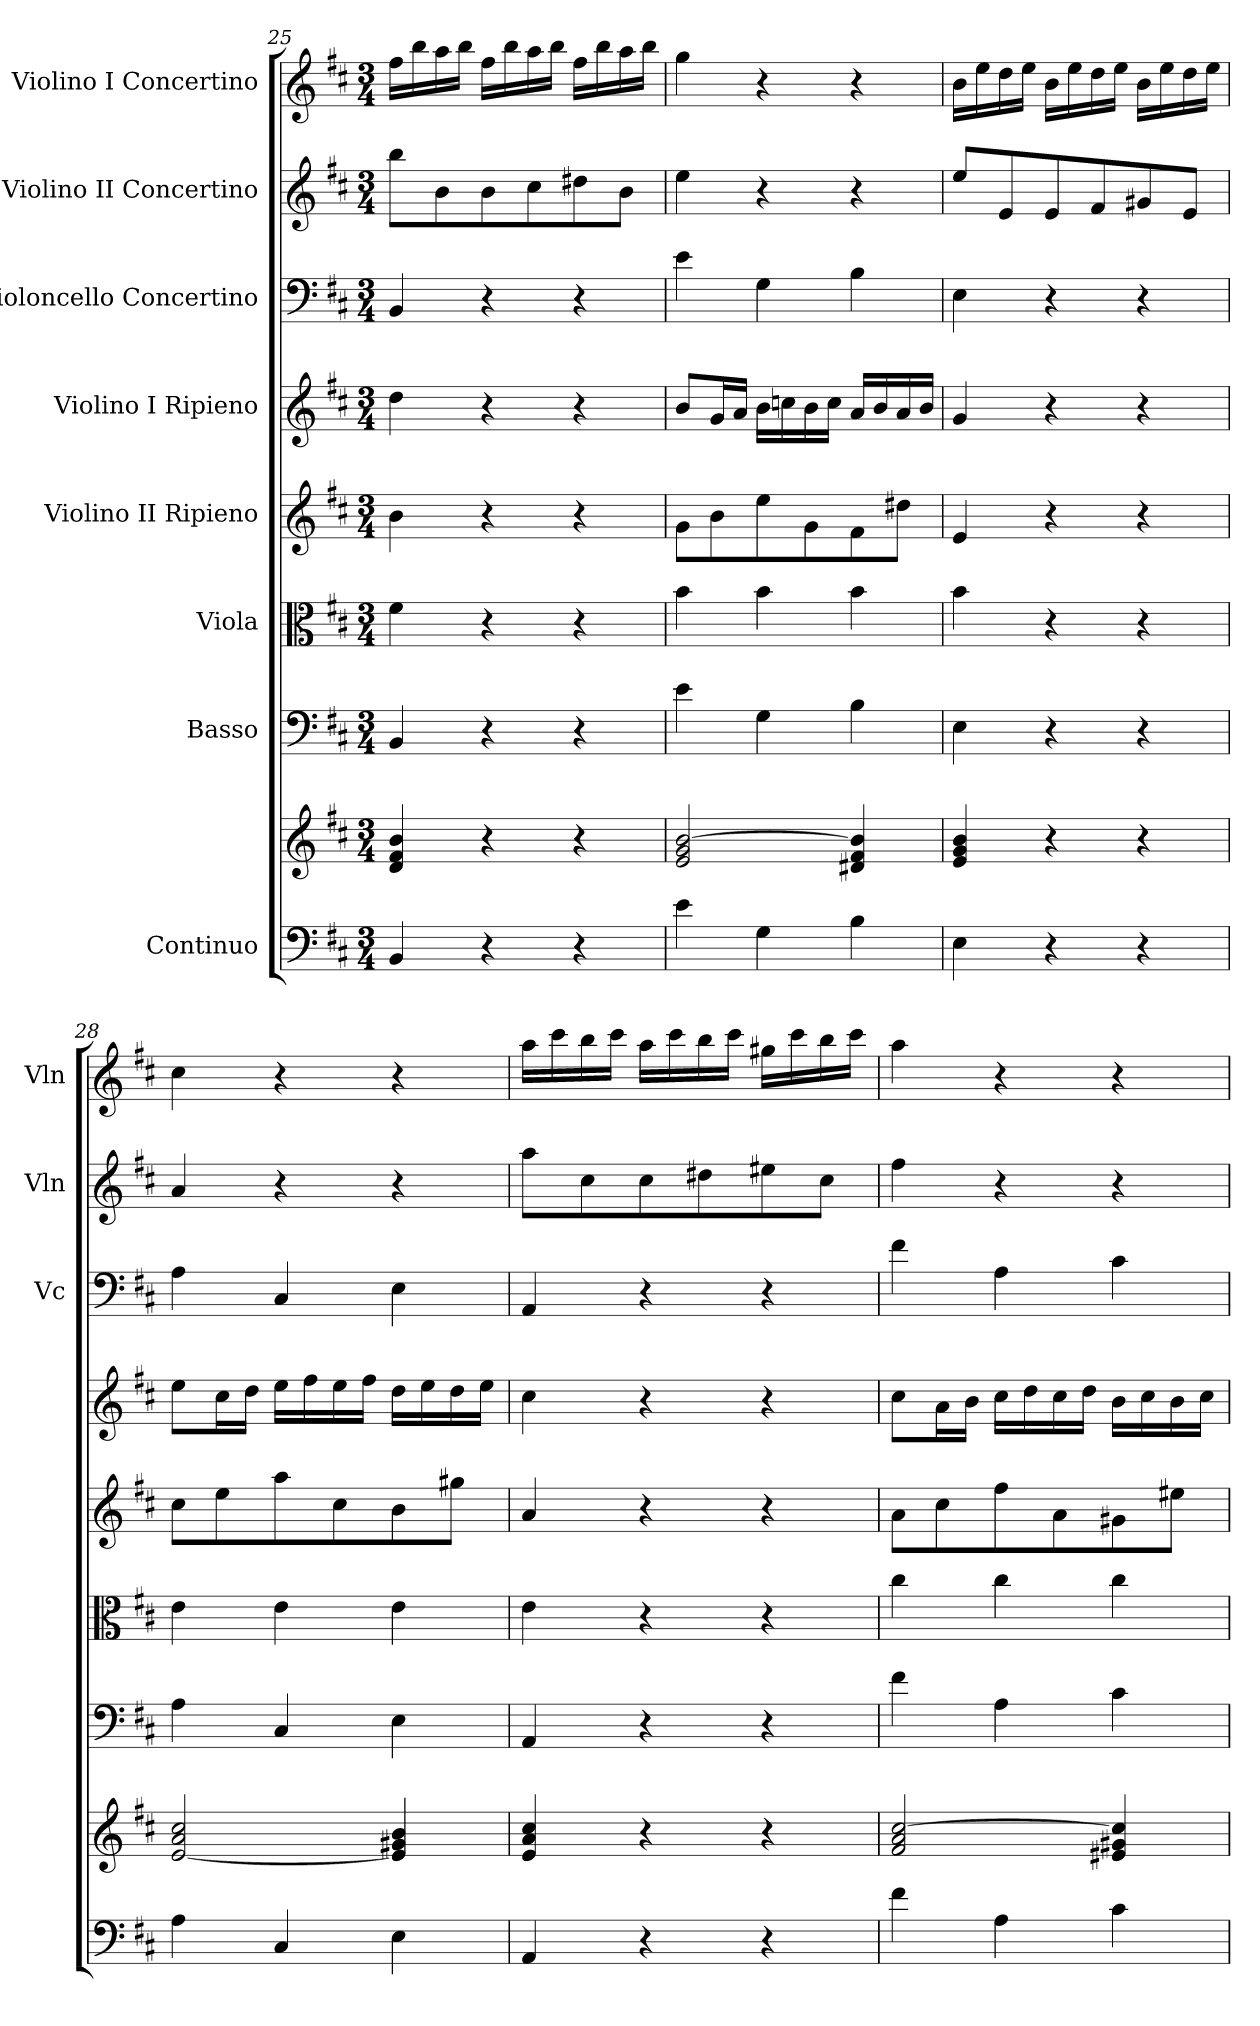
**kern	**kern	**kern	**kern	**kern	**kern	**kern	**kern	**kern
*part8	*part8	*part7	*part6	*part5	*part4	*part3	*part2	*part1
*staff9	*staff8	*staff7	*staff6	*staff5	*staff4	*staff3	*staff2	*staff1
*I"Continuo	*	*I"Basso	*I"Viola	*I"Violino II Ripieno	*I"Violino I Ripieno	*I"Violoncello Concertino	*I"Violino II Concertino	*I"Violino I Concertino
*	*	*	*	*	*	*I'Vc	*I'Vln	*I'Vln
*clefF4	*clefG2	*clefF4	*clefC3	*clefG2	*clefG2	*clefF4	*clefG2	*clefG2
*k[f#c#]	*k[f#c#]	*k[f#c#]	*k[f#c#]	*k[f#c#]	*k[f#c#]	*k[f#c#]	*k[f#c#]	*k[f#c#]
*M3/4	*M3/4	*M3/4	*M3/4	*M3/4	*M3/4	*M3/4	*M3/4	*M3/4
=25	=25	=25	=25	=25	=25	=25	=25	=25
4BB/	4d/ 4f#/ 4b/	4BB/	4f#\	4b\	4dd\	4BB/	8bb\L	16ff#\LL
.	.	.	.	.	.	.	.	16bb\
.	.	.	.	.	.	.	8b\	16aa\
.	.	.	.	.	.	.	.	16bb\JJ
4r	4r	4r	4r	4r	4r	4r	8b\	16ff#\LL
.	.	.	.	.	.	.	.	16bb\
.	.	.	.	.	.	.	8cc#\	16aa\
.	.	.	.	.	.	.	.	16bb\JJ
4r	4r	4r	4r	4r	4r	4r	8dd#X\	16ff#\LL
.	.	.	.	.	.	.	.	16bb\
.	.	.	.	.	.	.	8b\J	16aa\
.	.	.	.	.	.	.	.	16bb\JJ
=26	=26	=26	=26	=26	=26	=26	=26	=26
4e\	2e/ 2g/ [2b/	4e\	4b\	8g\L	8b/L	4e\	4ee\	4gg\
.	.	.	.	8b\	16g/L	.	.	.
.	.	.	.	.	16a/JJ	.	.	.
4G\	.	4G\	4b\	8ee\	16b\LL	4G\	4r	4r
.	.	.	.	.	16ccn\	.	.	.
.	.	.	.	8g\	16b\	.	.	.
.	.	.	.	.	16cc\JJ	.	.	.
4B\	4d#X/ 4f#/ 4b/]	4B\	4b\	8f#\	16a/LL	4B\	4r	4r
.	.	.	.	.	16b/	.	.	.
.	.	.	.	8dd#X\J	16a/	.	.	.
.	.	.	.	.	16b/JJ	.	.	.
!!LO:LB:g=z
=27	=27	=27	=27	=27	=27	=27	=27	=27
4E\	4e/ 4g/ 4b/	4E\	4b\	4e/	4g/	4E\	8ee/L	16b\LL
.	.	.	.	.	.	.	.	16ee\
.	.	.	.	.	.	.	8e/	16dd\
.	.	.	.	.	.	.	.	16ee\JJ
4r	4r	4r	4r	4r	4r	4r	8e/	16b\LL
.	.	.	.	.	.	.	.	16ee\
.	.	.	.	.	.	.	8f#/	16dd\
.	.	.	.	.	.	.	.	16ee\JJ
4r	4r	4r	4r	4r	4r	4r	8g#X/	16b\LL
.	.	.	.	.	.	.	.	16ee\
.	.	.	.	.	.	.	8e/J	16dd\
.	.	.	.	.	.	.	.	16ee\JJ
=28	=28	=28	=28	=28	=28	=28	=28	=28
4A\	[2e/ 2a/ 2cc#/	4A\	4e\	8cc#\L	8ee\L	4A\	4a/	4cc#\
.	.	.	.	8ee\	16cc#\L	.	.	.
.	.	.	.	.	16dd\JJ	.	.	.
4C#/	.	4C#/	4e\	8aa\	16ee\LL	4C#/	4r	4r
.	.	.	.	.	16ff#\	.	.	.
.	.	.	.	8cc#\	16ee\	.	.	.
.	.	.	.	.	16ff#\JJ	.	.	.
4E\	4e/] 4g#X/ 4b/	4E\	4e\	8b\	16dd\LL	4E\	4r	4r
.	.	.	.	.	16ee\	.	.	.
.	.	.	.	8gg#X\J	16dd\	.	.	.
.	.	.	.	.	16ee\JJ	.	.	.
=29	=29	=29	=29	=29	=29	=29	=29	=29
4AA/	4e/ 4a/ 4cc#/	4AA/	4e\	4a/	4cc#\	4AA/	8aa\L	16aa\LL
.	.	.	.	.	.	.	.	16ccc#\
.	.	.	.	.	.	.	8cc#\	16bb\
.	.	.	.	.	.	.	.	16ccc#\JJ
4r	4r	4r	4r	4r	4r	4r	8cc#\	16aa\LL
.	.	.	.	.	.	.	.	16ccc#\
.	.	.	.	.	.	.	8dd#X\	16bb\
.	.	.	.	.	.	.	.	16ccc#\JJ
4r	4r	4r	4r	4r	4r	4r	8ee#X\	16gg#X\LL
.	.	.	.	.	.	.	.	16ccc#\
.	.	.	.	.	.	.	8cc#\J	16bb\
.	.	.	.	.	.	.	.	16ccc#\JJ
=30	=30	=30	=30	=30	=30	=30	=30	=30
4f#\	2f#/ 2a/ [2cc#/	4f#\	4cc#\	8a\L	8cc#\L	4f#\	4ff#\	4aa\
.	.	.	.	8cc#\	16a\L	.	.	.
.	.	.	.	.	16b\JJ	.	.	.
4A\	.	4A\	4cc#\	8ff#\	16cc#\LL	4A\	4r	4r
.	.	.	.	.	16dd\	.	.	.
.	.	.	.	8a\	16cc#\	.	.	.
.	.	.	.	.	16dd\JJ	.	.	.
4c#\	4e#X/ 4g#X/ 4cc#/]	4c#\	4cc#\	8g#X\	16b\LL	4c#\	4r	4r
.	.	.	.	.	16cc#\	.	.	.
.	.	.	.	8ee#X\J	16b\	.	.	.
.	.	.	.	.	16cc#\JJ	.	.	.
=	=	=	=	=	=	=	=	=
*-	*-	*-	*-	*-	*-	*-	*-	*-
